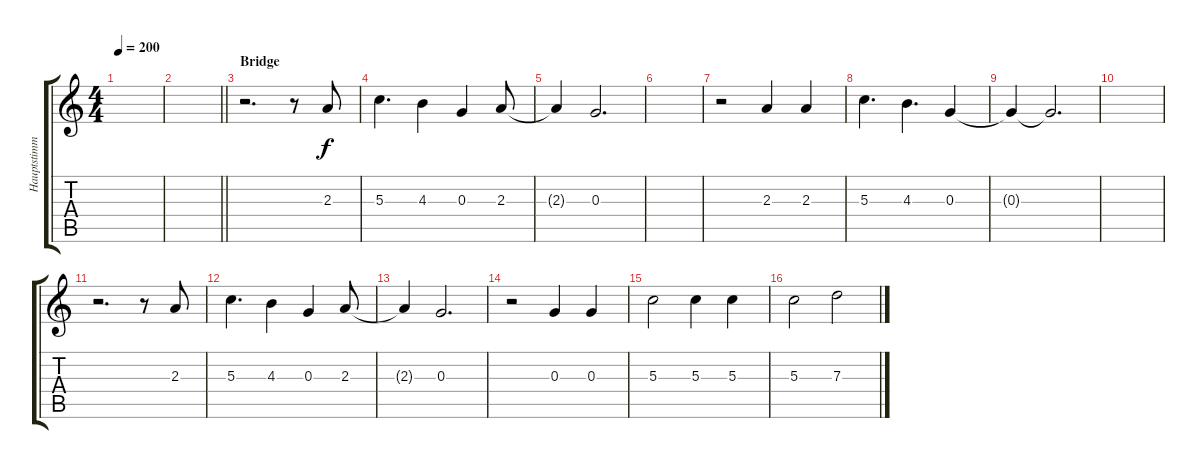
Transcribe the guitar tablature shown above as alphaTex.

\track ("Hauptstimme" "Hauptstimm") {instrument overdrivenguitar}
\staff {score tabs}
\tuning (E4 B3 G3 D3 A2 E2) {hide}
\ts (4 4)
\tempo 200
\clef g2
\ks c
|
\barLineRight lightlight
|
\section ("" "Bridge")
r.2{d} r.8 2.3.8 |
5.3.4{d} 4.3.4 0.3.4 2.3.8 |
2.3{t}.4 0.3.2{d} |
|
r.2 2.3.4 2.3.4 |
5.3.4{d} 4.3.4{d} 0.3.4 |
0.3{t}.4 0.3{t}.2{d} |
|
r.2{d} r.8 2.3.8 |
5.3.4{d} 4.3.4 0.3.4 2.3.8 |
2.3{t}.4 0.3.2{d} |
r.2 0.3.4 0.3.4 |
5.3.2 5.3.4 5.3.4 |
5.3.2 7.3.2
